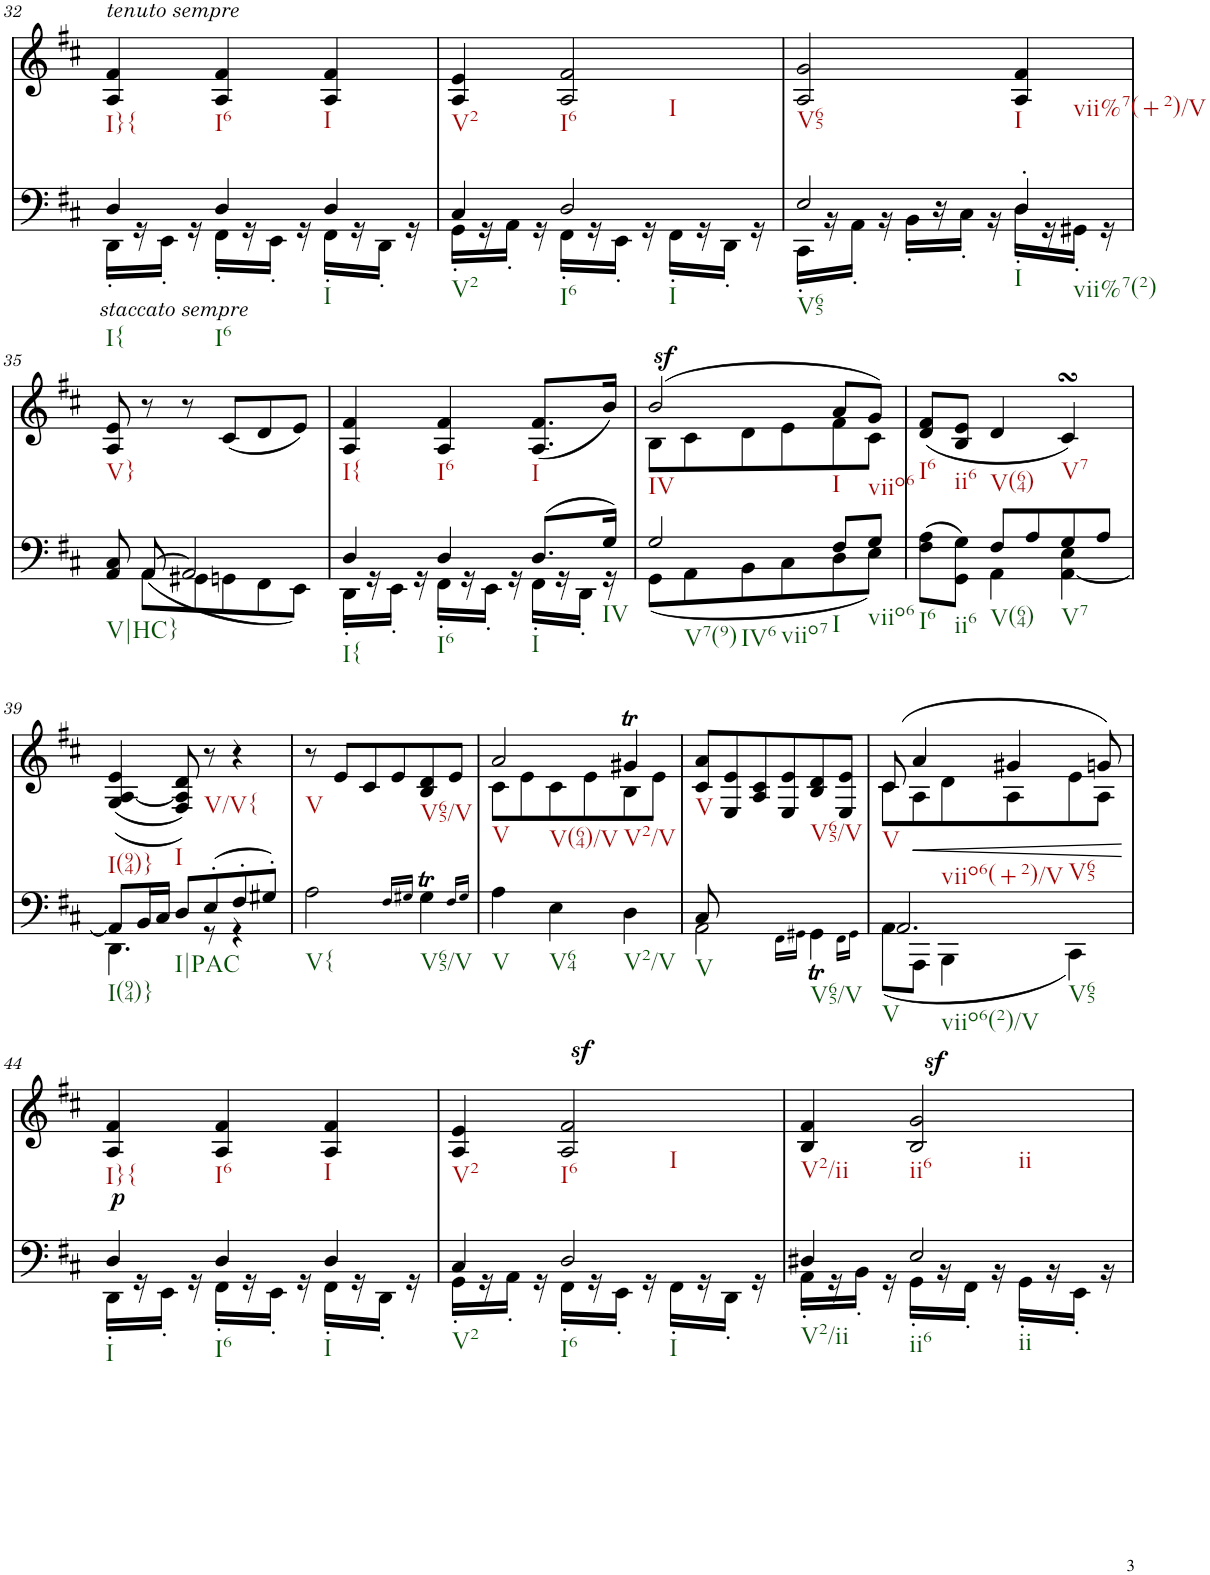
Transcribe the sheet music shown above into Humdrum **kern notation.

**kern	**dynam	**kern	**dynam
*part2	*part2	*part1	*part1
*staff2	*staff2	*staff1	*staff1
*I"piano	*	*I"piano	*
*I'Pno	*	*I'Pno	*
!!LO:PB:g=z
*clefF4	*	*clefG2	*
*k[f#c#]	*	*k[f#c#]	*
*D:	*	*D:	*
*M3/4	*	*M3/4	*
=32	=32	=32	=32
*^	*	*	*
4D/	16DD'\LL	.	4A/ 4f#/	.
.	16r	.	.	.
!	!	!LO:DY:b	!	!
.	16EE'\JJ	other-dynamics	.	.
.	16r	.	.	.
!	!	!	!	!LO:DY:a
4D/	16FF#'\LL	.	4A/ 4f#/	other-dynamics
.	16r	.	.	.
.	16EE'\JJ	.	.	.
.	16r	.	.	.
4D/	16FF#'\LL	.	4A/ 4f#/	.
.	16r	.	.	.
.	16DD'\JJ	.	.	.
.	16r	.	.	.
=33	=33	=33	=33	=33
4C#/	16GG'\LL	.	4A/ 4e/	.
.	16r	.	.	.
.	16AA'\JJ	.	.	.
.	16r	.	.	.
2D/	16FF#'\LL	.	2A/ 2f#/	.
.	16r	.	.	.
.	16EE'\JJ	.	.	.
.	16r	.	.	.
.	16FF#'\LL	.	.	.
.	16r	.	.	.
.	16DD'\JJ	.	.	.
.	16r	.	.	.
=34	=34	=34	=34	=34
2E/	16CC#'\LL	.	2A/ 2g/	.
.	16r	.	.	.
.	16AA'\JJ	.	.	.
.	16r	.	.	.
.	16BB'\LL	.	.	.
.	16r	.	.	.
.	16C#'\JJ	.	.	.
.	16r	.	.	.
4D'/	16D'\LL	.	4A/ 4f#/	.
.	16r	.	.	.
.	16GG#X'\JJ	.	.	.
.	16r	.	.	.
!!LO:LB:g=z
=35	=35	=35	=35	=35
8ryy	8AA/ 8C#/	.	8A/ 8e/	.
(<[8AA/	8AA\L	.	8r	.
2AA/]	8GG#X\	.	8r	.
.	8GGn\	.	(8c#/L	.
.	8FF#\	.	8d/	.
.	8EE\J)	.	8e/J)	.
=36	=36	=36	=36	=36
4D/	16DD'\LL	.	4A/ 4f#/	.
.	16r	.	.	.
.	16EE'\JJ	.	.	.
.	16r	.	.	.
4D/	16FF#'\LL	.	4A/ 4f#/	.
.	16r	.	.	.
.	16EE'\JJ	.	.	.
.	16r	.	.	.
(8.D/L	16FF#'\LL	.	(8.A/ 8.f#/L	.
.	16r	.	.	.
.	16DD'\JJ	.	.	.
16G/Jk)	16r	.	16b/Jk)	.
=37	=37	=37	=37	=37
*	*	*	*^	*
2G/	(8GG\L	.	(2b/	8B\L	.
!	!	!	!	!	!LO:DY:a
.	8AA\	.	.	8c#\	sf
.	8BB\	.	.	8d\	.
.	8C#\	.	.	8e\	.
8F#/L	8D\	.	8a/L	8f#\	.
8G/J	8E\J)	.	8g/J)	8c#\J	.
*	*	*	*v	*v	*
=38	=38	=38	=38	=38
4ryy	(>8F#\ 8A\L	.	(8d/ 8f#/L	.
.	8GG\ 8G\J)	.	8B/ 8e/J	.
8F#/L	4AA\	.	4d/	.
8A/	.	.	.	.
8G/	[4AA\ 4E\	.	4c#sSsS/)	.
8A/J	.	.	.	.
!!LO:LB:g=z
=39	=39	=39	=39	=39
8AA/L]	4.DD\	.	((<4G/ [4A/ 4e/	.
16BB/L	.	.	.	.
16C#/JJ	.	.	.	.
8D/L	.	.	8F#/ 8A/] 8d/))	.
(8E'/	8r	.	8r	.
8F#'/	4r	.	4r	.
8G#X'/J)	.	.	.	.
*v	*v	*	*	*
=40	=40	=40	=40
2A\	.	8r	.
.	.	8e/L	.
.	.	8c#/	.
.	.	8e/	.
16qF#/LL	.	.	.
16qG#X/JJ	.	.	.
4G#t\	.	8B/ 8d/	.
.	.	8e/J	.
16qF#/LL	.	.	.
16qG#/JJ	.	.	.
=41	=41	=41	=41
*	*	*^	*
4A\	.	2a/	8c#\L	.
.	.	.	8e\	.
4E\	.	.	8c#\	.
.	.	.	8e\	.
4D\	.	4g#Xt/	8B\	.
.	.	.	8e\J	.
*	*	*v	*v	*
=42	=42	=42	=42
*^	*	*	*
8C#/	2AA\	.	8c#/ 8a/L	.
8ryy	.	.	8E/ 8e/	.
2ryy	.	.	8A/ 8c#/	.
.	.	.	8E/ 8e/	.
.	16qFF#\LL	.	.	.
.	16qGG#X\JJ	.	.	.
.	4GG#t\	.	8B/ 8d/	.
.	.	.	8E/ 8e/J	.
.	16qFF#\LL	.	.	.
.	16qGG#\JJ	.	.	.
=43	=43	=43	=43	=43
*	*	*	*^	*
2.AA/	(8AA\L	.	(8c#/	8c#\L	.
.	8AAA\J	.	4a/	8A\	.
.	4BBB\	.	.	8d\	.
.	.	.	4g#X/	8A\	.
.	4CC#\)	.	.	8e\	.
.	.	.	8gn/)	8A\J	.
!!LO:LB:g=z
=44	=44	=44	=44	=44	=44
!	!	!LO:DY:a	!	!	!
*	*	*	*v	*v	*
4D/	16DD'\LL	p	4A/ 4f#/	.
.	16r	.	.	.
.	16EE'\JJ	.	.	.
.	16r	.	.	.
4D/	16FF#'\LL	.	4A/ 4f#/	.
.	16r	.	.	.
.	16EE'\JJ	.	.	.
.	16r	.	.	.
4D/	16FF#'\LL	.	4A/ 4f#/	.
.	16r	.	.	.
.	16DD'\JJ	.	.	.
.	16r	.	.	.
=45	=45	=45	=45	=45
4C#/	16GG'\LL	.	4A/ 4e/	.
.	16r	.	.	.
.	16AA'\JJ	.	.	.
.	16r	.	.	.
2D/	16FF#'\LL	.	2A/z> 2f#/z>	.
.	16r	.	.	.
.	16EE'\JJ	.	.	.
.	16r	.	.	.
.	16FF#'\LL	.	.	.
.	16r	.	.	.
.	16DD'\JJ	.	.	.
.	16r	.	.	.
=46	=46	=46	=46	=46
4D#X/	16AA'\LL	.	4B/ 4f#/	.
.	16r	.	.	.
.	16BB'\JJ	.	.	.
.	16r	.	.	.
2E/	16GG'\LL	.	2B/z> 2g/z>	.
.	16r	.	.	.
.	16FF#'\JJ	.	.	.
.	16r	.	.	.
.	16GG'\LL	.	.	.
.	16r	.	.	.
.	16EE'\JJ	.	.	.
.	16r	.	.	.
*v	*v	*	*	*
=	=	=	=
*-	*-	*-	*-
